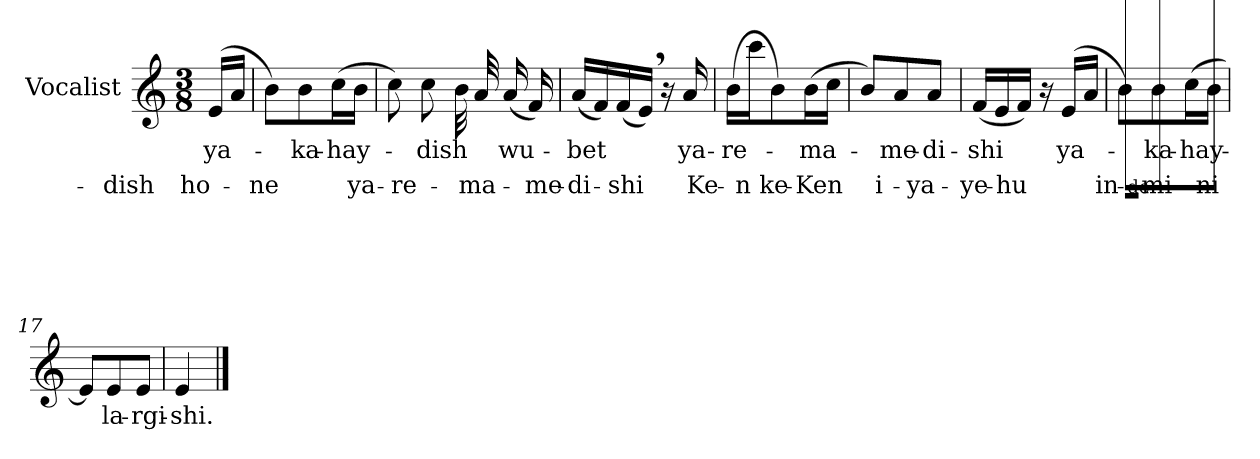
**kern	**text
*part1	*part1
*staff1	*staff1
*I"Vocalist	*
*clefG2	*
*k[]	*
*M3/8	*
=	=
(16e/LL	ya-
16a/JJ	.
=1	=1
8b\L)	.
8b\	-ka-
(16cc\L	-hay-
16b\JJ	.
=2	=2
8cc)	.
8cc	-dish
32b	.
32a	.
(16a	wu-
16f)	.
=3	=3
(16a/LL	-bet
16f/)	.
(16f/	.
16e,/JJ)	.
16r	.
16a	ya-
=4	=4
(16b\LL	-re-
16ccc\J	.
8b\)	.
(16b\L	-ma-
16cc\JJ	.
=5	=5
8b/L)	.
8a/	-me-
8a/J	-di-
=6	=6
(16f/LL	-shi
16e/	.
16f/JJ)	.
16r	.
(16e/LL	ya-
16a/JJ	.
=7	=7
8b\L)	.
8b\	-ka-
(16cc\L	-hay-
16b\JJ	.
=8	=8
8cc)	.
8cc	-dish
32b	.
32a	.
(16a	ho-
16f)	.
=9	=9
(16a/LL	-ne
16f/)	.
(16f/	.
16e/JJ)	.
16r	.
16a	ya-
=10	=10
(16b\LL	-re-
16cc\J	.
8b\)	.
(16b\L	-ma-
16cc\JJ	.
=11	=11
8b/L)	.
8a/	-me-
8a/J	-di-
=12	=12
(16f/LL	-shi
16e/	.
16f/JJ)	.
16r	.
(8e	Ke-
=13	=13
8e/L)	-n
8e/	ke-
(16f/L	-Ken
16a/JJ)	.
=14	=14
16r	.
(16cc\LL	i-
16b\J)	.
(8a\	-ya-
16b\Jk)	.
=15	=15
8a/L	-ye-
(16e/L	-hu
16f/	.
16e/	.
16c/JJ)	.
=16	=16
16r	.
16e/KL	in-
qf	-de-
8e/	-mi-
[8e/J	-ni
=17	=17
8e/L]	.
8e/	la-
8e/J	-rgi-
=18	=18
4e	-shi.
==	==
*-	*-
